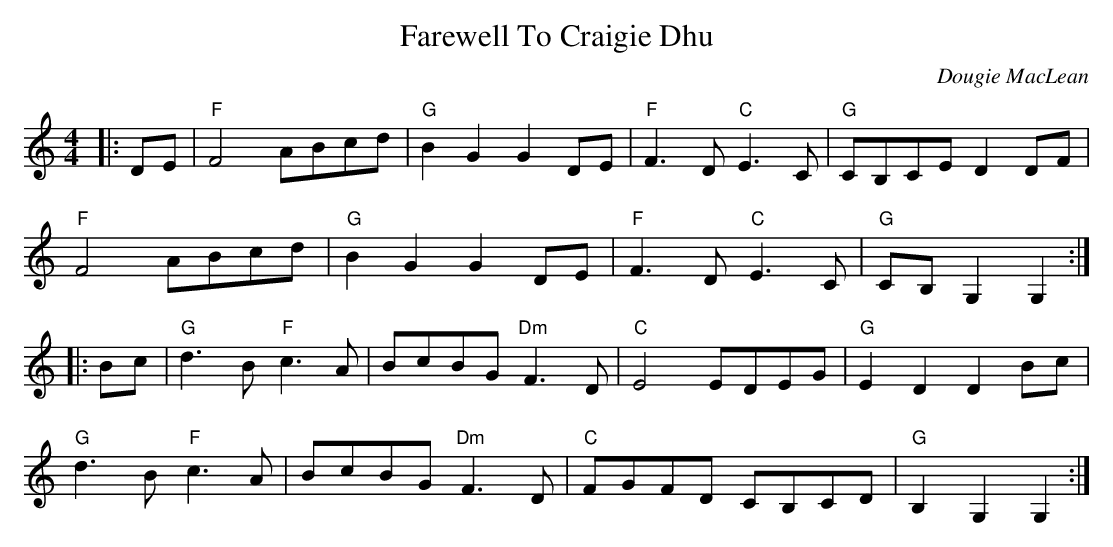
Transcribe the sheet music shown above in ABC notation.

X:1
T:Farewell To Craigie Dhu
M:4/4
L:1/8
C:Dougie MacLean
K:C
|:DE|"F"F4ABcd|"G"B2G2G2DE|"F"F3D "C"E3C|"G"CB,CED2DF|!
"F"F4ABcd|"G"B2G2G2DE|"F"F3D "C"E3C|"G"CB,G,2G,2:|!
|:Bc|"G"d3B "F"c3A|BcBG "Dm"F3D|"C"E4EDEG|"G"E2D2D2Bc|!
"G"d3B "F"c3A|BcBG "Dm"F3D|"C"FGFD CB,CD|"G"B,2G,2G,2:|!
